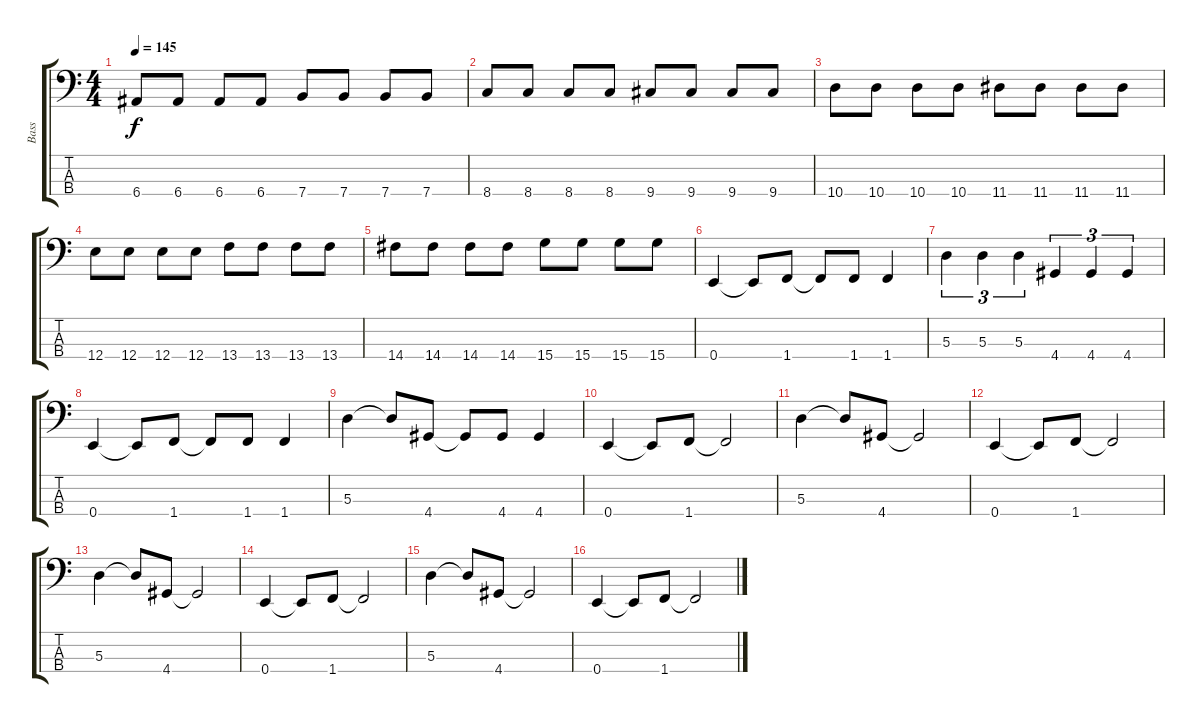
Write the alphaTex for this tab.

\track ("Bass" "Bass") {instrument electricbasspick}
\staff {score tabs}
\tuning (G2 D2 A1 E1) {hide}
\ts (4 4)
\tempo 145
\clef f4
\ks c
6.4.8{dy f} 6.4.8 6.4.8 6.4.8 7.4.8 7.4.8 7.4.8 7.4.8 |
8.4.8 8.4.8 8.4.8 8.4.8 9.4.8 9.4.8 9.4.8 9.4.8 |
10.4.8 10.4.8 10.4.8 10.4.8 11.4.8 11.4.8 11.4.8 11.4.8 |
12.4.8 12.4.8 12.4.8 12.4.8 13.4.8 13.4.8 13.4.8 13.4.8 |
14.4.8 14.4.8 14.4.8 14.4.8 15.4.8 15.4.8 15.4.8 15.4.8 |
0.4.4 0.4{t}.8 1.4.8 1.4{t}.8 1.4.8 1.4.4 |
5.3.4{tu (3 2)} 5.3.4{tu (3 2)} 5.3.4{tu (3 2)} 4.4.4{tu (3 2)} 4.4.4{tu (3 2)} 4.4.4{tu (3 2)} |
0.4.4 0.4{t}.8 1.4.8 1.4{t}.8 1.4.8 1.4.4 |
5.3.4 5.3{t}.8 4.4.8 4.4{t}.8 4.4.8 4.4.4 |
0.4.4 0.4{t}.8 1.4.8 1.4{t}.2 |
5.3.4 5.3{t}.8 4.4.8 4.4{t}.2 |
0.4.4 0.4{t}.8 1.4.8 1.4{t}.2 |
5.3.4 5.3{t}.8 4.4.8 4.4{t}.2 |
0.4.4 0.4{t}.8 1.4.8 1.4{t}.2 |
5.3.4 5.3{t}.8 4.4.8 4.4{t}.2 |
0.4.4 0.4{t}.8 1.4.8 1.4{t}.2
